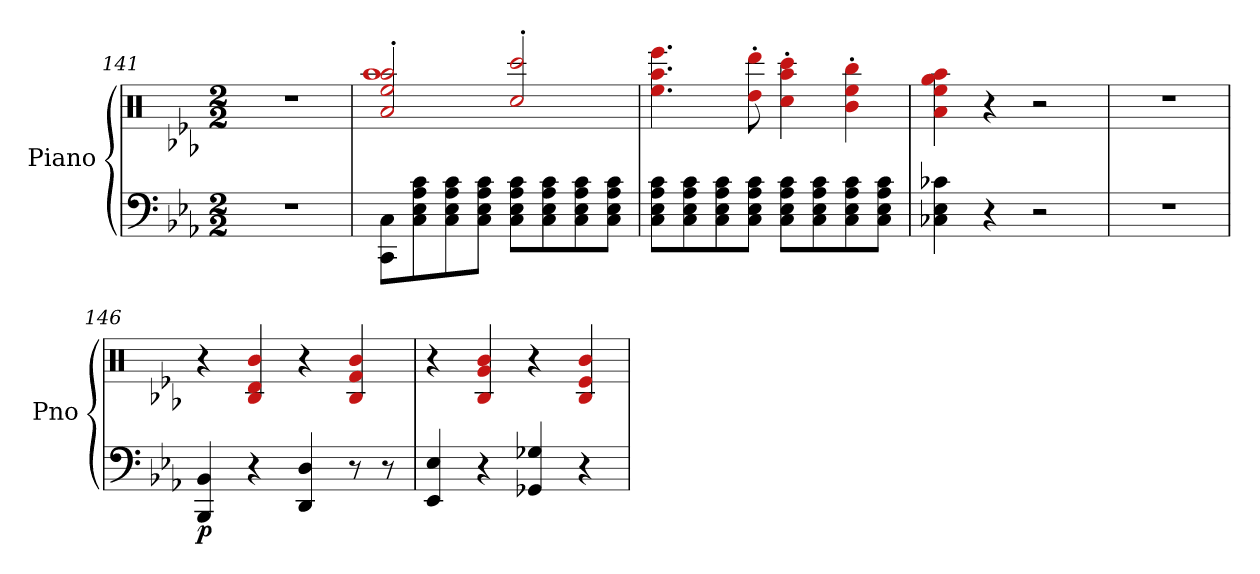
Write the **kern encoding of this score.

**kern	**kern	**dynam
*part1	*part1	*part1
*staff2	*staff1	*staff1/2
*I"Piano	*	*
*I'Pno	*	*
!!LO:PB:g=z
*clefF4	*clefX	*
*k[b-e-a-]	*k[b-e-a-]	*
*M2/2	*M2/2	*
=141	=141	=141
1r	1r	.
=142	=142	=142
*	*^	*
8CC\ 8C\L	2a-/' 2ee-/' 2aa-/'	1aa-	.
8C\ 8E-\ 8A-\ 8c\	.	.	.
8C\ 8E-\ 8A-\ 8c\	.	.	.
8C\ 8E-\ 8A-\ 8c\J	.	.	.
8C\ 8E-\ 8A-\ 8c\L	2cc/' 2ccc/'	.	.
8C\ 8E-\ 8A-\ 8c\	.	.	.
8C\ 8E-\ 8A-\ 8c\	.	.	.
8C\ 8E-\ 8A-\ 8c\J	.	.	.
*	*v	*v	*
=143	=143	=143
8C\ 8E-\ 8A-\ 8c\L	4.ee-\ 4.aa-\ 4.eee-\	.
8C\ 8E-\ 8A-\ 8c\	.	.
8C\ 8E-\ 8A-\ 8c\	.	.
8C\ 8E-\ 8A-\ 8c\J	8dd-X\' 8ddd-X\'	.
8C\ 8E-\ 8A-\ 8c\L	4cc\' 4aa-\' 4ccc\'	.
8C\ 8E-\ 8A-\ 8c\	.	.
8C\ 8E-\ 8A-\ 8c\	4b-\' 4ee-\' 4bb-\'	.
8C\ 8E-\ 8A-\ 8c\J	.	.
=144	=144	=144
4C-X\ 4E-\ 4c-X\	4an\ 4ee-\ 4gg-X\ 4aan\	.
4r	4r	.
2r	2r	.
!!LO:LB:g=z
=145	=145	=145
1r	1r	.
=146	=146	=146
!	!	!LO:DY:b=2
4BBB-/ 4BB-/	4r	p
4r	4B-/ 4d/ 4b-/	.
4DD/ 4D/	4r	.
8r	4B-/ 4f/ 4b-/	.
8r	.	.
=147	=147	=147
4EE-/ 4E-/	4r	.
4r	4B-/ 4g-X/ 4b-/	.
4GG-X/ 4G-X/	4r	.
4r	4B-/ 4e-/ 4b-/	.
=	=	=
*-	*-	*-
